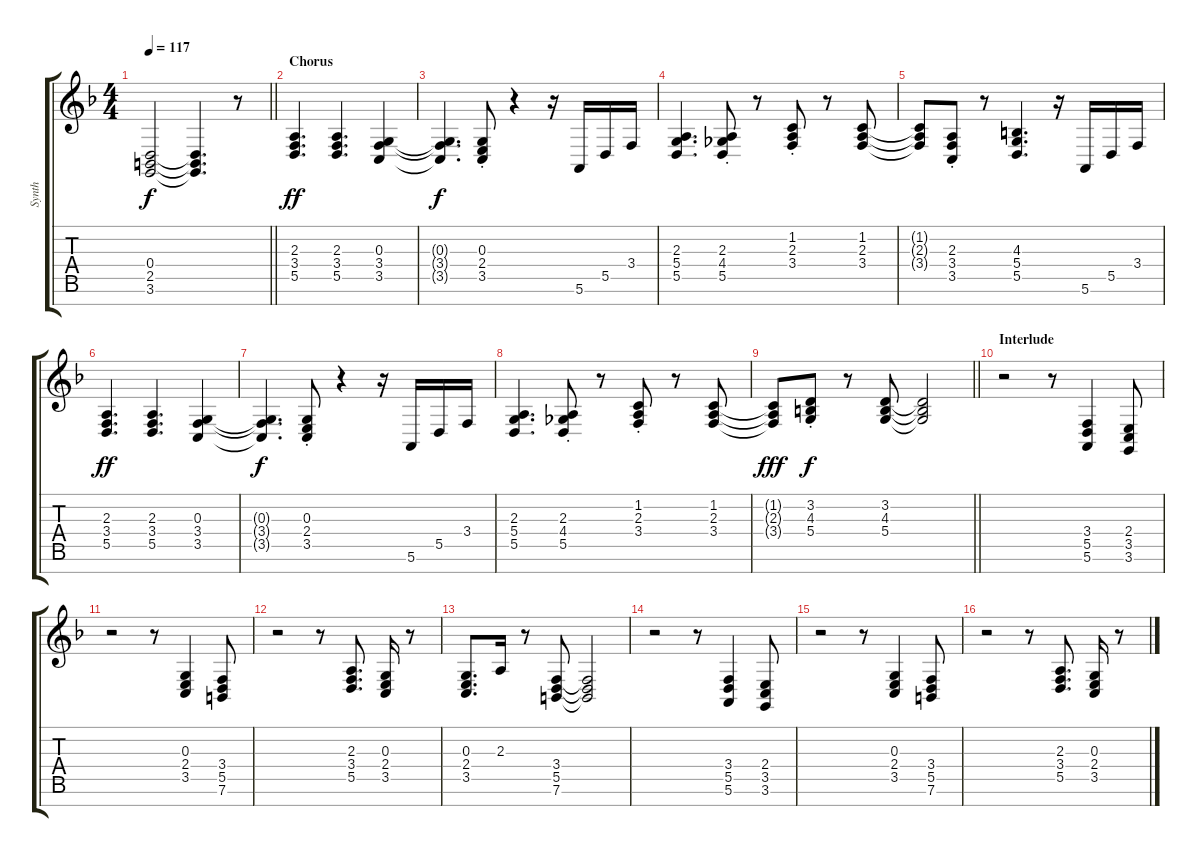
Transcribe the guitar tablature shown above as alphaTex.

\track ("Synth" "Synth") {instrument synthbrass1}
\staff {score tabs}
\tuning (E4 B3 G3 D3 A2 E2 B1) {hide}
\ts (4 4)
\tempo 117
\clef g2
\barLineRight lightlight
\ks f
(0.4{t} 2.5{t} 3.6{t}).2{dy f} (0.4{t} 2.5{t} 3.6{t}).4{d} r.8 |
\section ("" "Chorus")
(2.3 3.4 5.5).4{d dy ff} (2.3 3.4 5.5).4{d} (0.3 3.4 3.5).4 |
(0.3{t} 3.4{t} 3.5{t}).4{d dy f} (0.3{st} 2.4{st} 3.5{st}).8 r.4 r.16 5.6.16 5.5.16 3.4.16 |
(2.3 5.4 5.5).4{d} (2.3{st} 4.4{st} 5.5{st}).8 r.8 (1.2{st} 2.3{st} 3.4{st}).8 r.8 (1.2 2.3 3.4).8 |
(1.2{t} 2.3{t} 3.4{t}).8 (2.3{st} 3.4{st} 3.5{st}).8 r.8 (4.3 5.4 5.5).4{d} r.16 5.6.16 5.5.16 3.4.16 |
(2.3 3.4 5.5).4{d dy ff} (2.3 3.4 5.5).4{d} (0.3 3.4 3.5).4 |
(0.3{t} 3.4{t} 3.5{t}).4{d dy f} (0.3{st} 2.4{st} 3.5{st}).8 r.4 r.16 5.6.16 5.5.16 3.4.16 |
(2.3 5.4 5.5).4{d} (2.3{st} 4.4{st} 5.5{st}).8 r.8 (1.2{st} 2.3{st} 3.4{st}).8 r.8 (1.2 2.3 3.4).8 |
\barLineRight lightlight
(1.2{t} 2.3{t} 3.4{t}).8{dy fff} (3.2{st} 4.3{st} 5.4{st}).8{dy f} r.8 (3.2 4.3 5.4).8 (3.2{t} 4.3{t} 5.4{t}).2 |
\section ("" "Interlude")
r.2 r.8 (3.4 5.5 5.6).4 (2.4 3.5 3.6).8 |
r.2 r.8 (0.3 2.4 3.5).4 (3.4 5.5 7.6).8 |
r.2 r.8 (2.3 3.4 5.5).8{d} (0.3 2.4 3.5).16 r.8 |
(0.3 2.4 3.5).8{d} 2.3.16 r.8 (3.4 5.5 7.6).8 (3.4{t} 5.5{t} 7.6{t}).2 |
r.2 r.8 (3.4 5.5 5.6).4 (2.4 3.5 3.6).8 |
r.2 r.8 (0.3 2.4 3.5).4 (3.4 5.5 7.6).8 |
r.2 r.8 (2.3 3.4 5.5).8{d} (0.3 2.4 3.5).16 r.8
